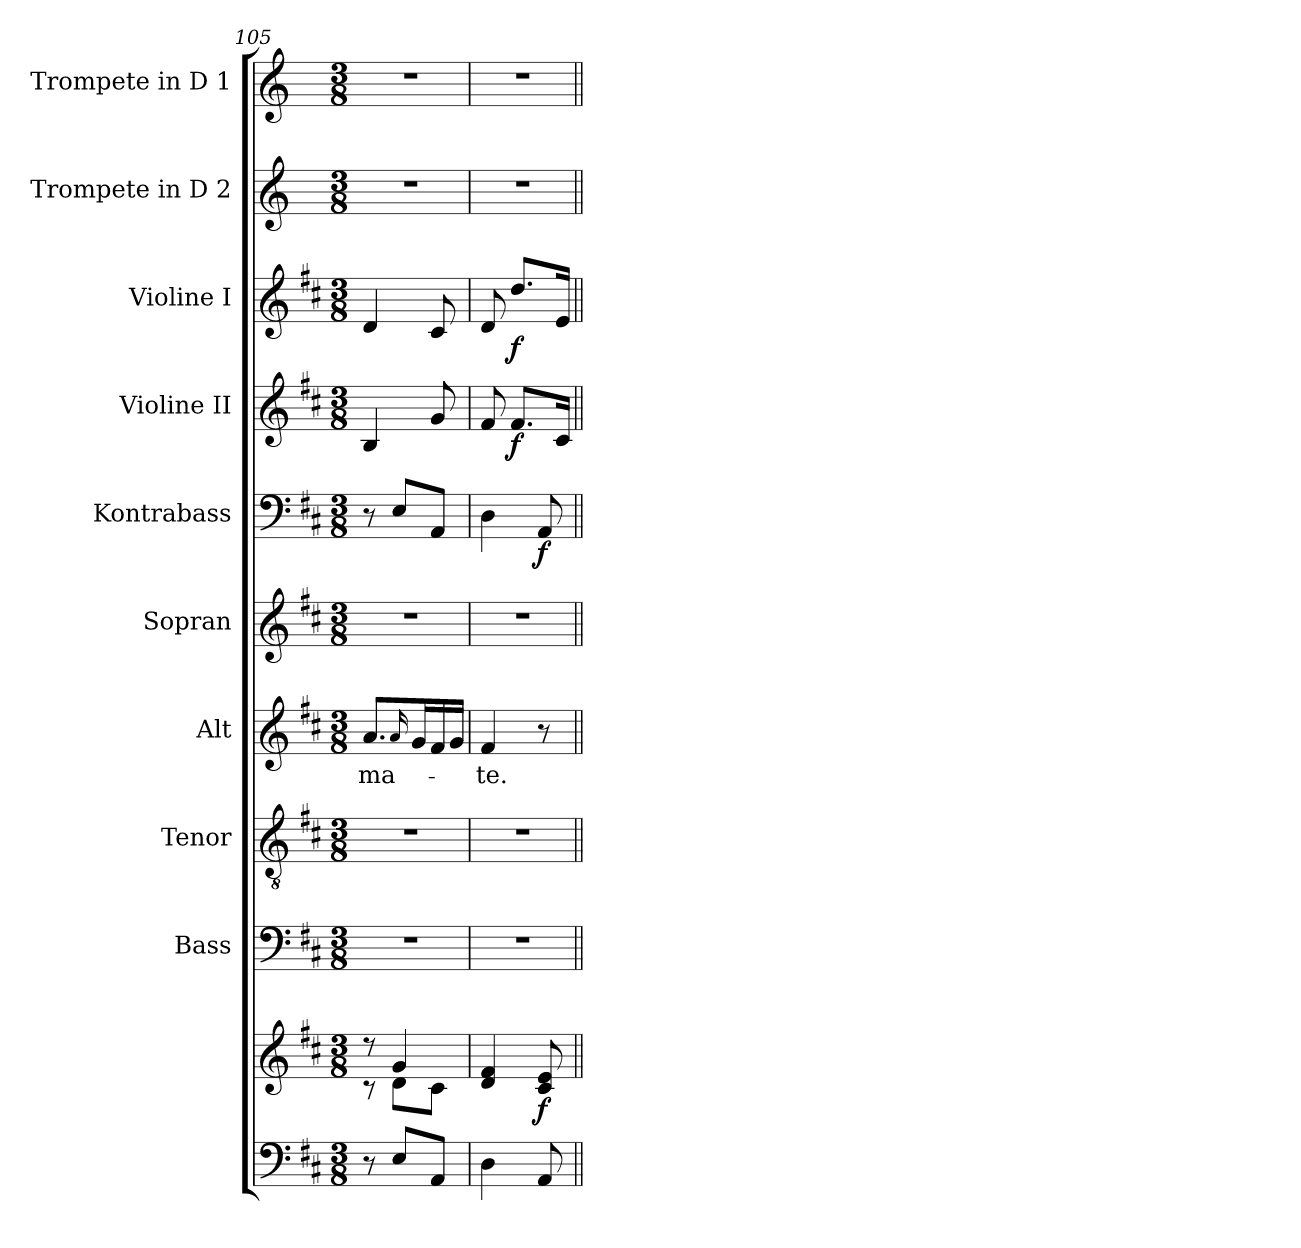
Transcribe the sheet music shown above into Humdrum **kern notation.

**kern	**kern	**dynam	**kern	**kern	**kern	**text	**kern	**kern	**dynam	**kern	**dynam	**kern	**dynam	**kern	**kern
*part10	*part10	*part10	*part9	*part8	*part7	*part7	*part6	*part5	*part5	*part4	*part4	*part3	*part3	*part2	*part1
*staff11	*staff10	*staff10/11	*staff9	*staff8	*staff7	*staff7	*staff6	*staff5	*staff5	*staff4	*staff4	*staff3	*staff3	*staff2	*staff1
*	*	*	*I"Bass	*I"Tenor	*I"Alt	*	*I"Sopran	*I"Kontrabass	*	*I"Violine II	*	*I"Violine I	*	*I"Trompete in D 2	*I"Trompete in D 1
*	*	*	*I'B.	*I'T.	*I'A.	*	*I'S.	*I'Kb.	*	*I'Vl. II	*	*I'Vl. I	*	*I'Trp. D 2	*I'Trp. D 1
*clefF4	*clefG2	*	*clefF4	*clefGv2	*clefG2	*	*clefG2	*clefF4	*	*clefG2	*	*clefG2	*	*clefG2	*clefG2
*	*	*	*	*	*	*	*	*ITrd7c12	*	*	*	*	*	*ITrd-1c-2	*ITrd-1c-2
*k[f#c#]	*k[f#c#]	*	*k[f#c#]	*k[f#c#]	*k[f#c#]	*	*k[f#c#]	*k[f#c#]	*	*k[f#c#]	*	*k[f#c#]	*	*k[f#c#]	*k[f#c#]
*D:	*D:	*	*D:	*D:	*D:	*	*D:	*D:	*	*D:	*	*D:	*	*D:	*D:
*M3/8	*M3/8	*	*M3/8	*M3/8	*M3/8	*	*M3/8	*M3/8	*	*M3/8	*	*M3/8	*	*M3/8	*M3/8
=105	=105	=105	=105	=105	=105	=105	=105	=105	=105	=105	=105	=105	=105	=105	=105
*	*^	*	*	*	*	*	*	*	*	*	*	*	*	*	*
!	!	!	!	!	!	!	!LO:LY:b	!	!	!	!	!	!	!	!	!
8r	8r	8r	.	4.r	4.r	8.a/L	-ma-	4.r	8r	.	4B/	.	4d/	.	4.r	4.r
8E/L	4g/	8d\L	.	.	.	.	.	.	8EE/L	.	.	.	.	.	.	.
.	.	.	.	.	.	16qqa/	.	.	.	.	.	.	.	.	.	.
.	.	.	.	.	.	16g/L	.	.	.	.	.	.	.	.	.	.
8AA/J	.	8c#\J	.	.	.	16f#/	.	.	8AAA/J	.	8g/	.	8c#/	.	.	.
.	.	.	.	.	.	16g/JJ	.	.	.	.	.	.	.	.	.	.
*	*v	*v	*	*	*	*	*	*	*	*	*	*	*	*	*	*
=106	=106	=106	=106	=106	=106	=106	=106	=106	=106	=106	=106	=106	=106	=106	=106
!	!	!	!	!	!	!LO:LY:b	!	!	!	!	!	!	!	!	!
4D\	4d/ 4f#/	.	4.r	4.r	4f#/	-te.	4.r	4DD\	.	8f#/	.	8d/	.	4.r	4.r
!	!	!	!	!	!	!	!	!	!	!	!LO:DY:b	!	!LO:DY:b	!	!
.	.	.	.	.	.	.	.	.	.	8.f#/L	f	8.dd/L	f	.	.
!	!	!LO:DY:b	!	!	!	!	!	!	!LO:DY:b	!	!	!	!	!	!
8AA/	8c#/ 8e/	f	.	.	8r	.	.	8AAA/	f	.	.	.	.	.	.
.	.	.	.	.	.	.	.	.	.	16c#/Jk	.	16e/Jk	.	.	.
=||	=||	=||	=||	=||	=||	=||	=||	=||	=||	=||	=||	=||	=||	=||	=||
*-	*-	*-	*-	*-	*-	*-	*-	*-	*-	*-	*-	*-	*-	*-	*-
